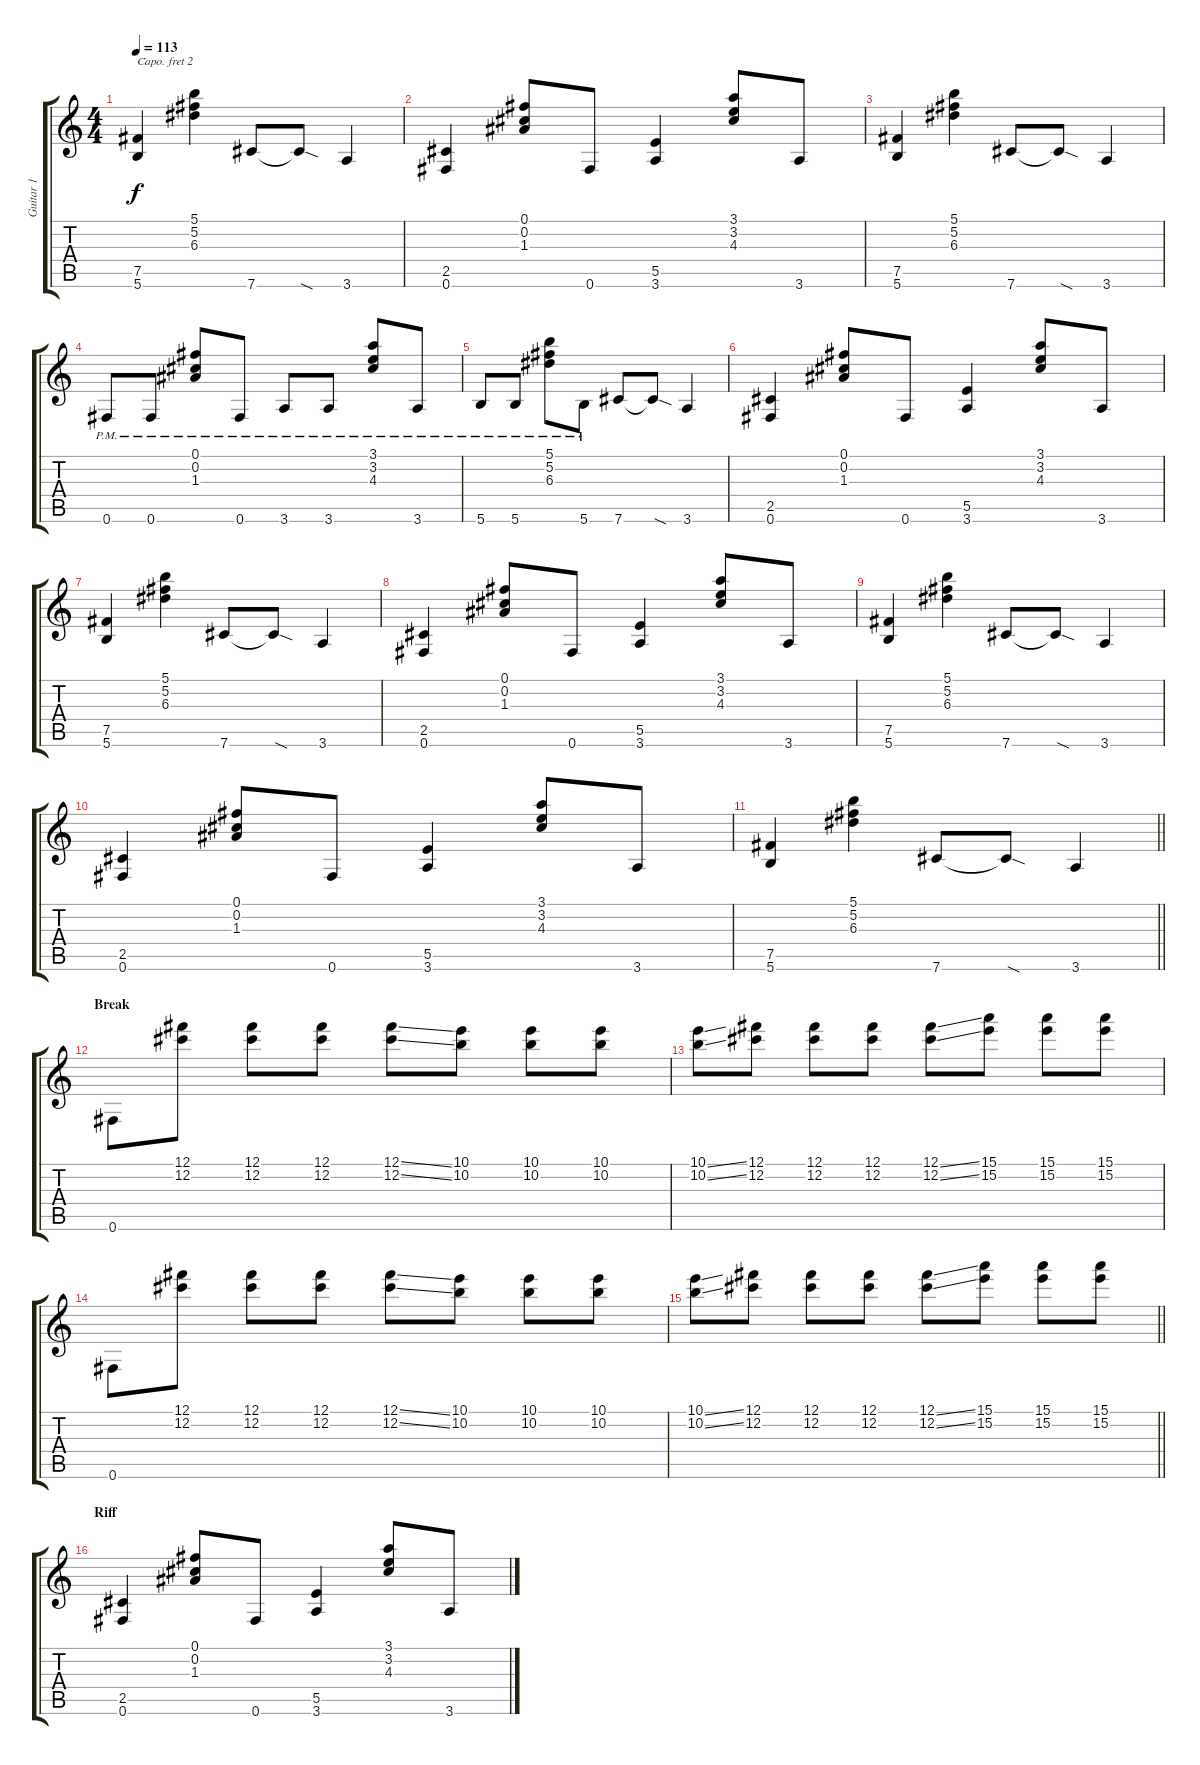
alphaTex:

\track ("Guitar 1" "Guitar 1") {instrument overdrivenguitar}
\staff {score tabs}
\capo 2
\tuning (E4 B3 G3 D3 A2 E2) {hide}
\ts (4 4)
\tempo 113
\clef g2
\ks c
(7.5 5.6).4{dy f} (5.1 5.2 6.3).4 7.6.8 7.6{sod t}.8 3.6.4 |
(2.5 0.6).4 (0.1 0.2 1.3).8 0.6.8 (5.5 3.6).4 (3.1 3.2 4.3).8 3.6.8 |
(7.5 5.6).4 (5.1 5.2 6.3).4 7.6.8 7.6{sod t}.8 3.6.4 |
0.6{pm}.8 0.6{pm}.8 (0.1{pm} 0.2{pm} 1.3{pm}).8 0.6{pm}.8 3.6{pm}.8 3.6{pm}.8 (3.1{pm} 3.2{pm} 4.3{pm}).8 3.6{pm}.8 |
5.6{pm}.8 5.6{pm}.8 (5.1{pm} 5.2{pm} 6.3{pm}).8 5.6{pm}.8 7.6.8 7.6{sod t}.8 3.6.4 |
(2.5 0.6).4 (0.1 0.2 1.3).8 0.6.8 (5.5 3.6).4 (3.1 3.2 4.3).8 3.6.8 |
(7.5 5.6).4 (5.1 5.2 6.3).4 7.6.8 7.6{sod t}.8 3.6.4 |
(2.5 0.6).4 (0.1 0.2 1.3).8 0.6.8 (5.5 3.6).4 (3.1 3.2 4.3).8 3.6.8 |
(7.5 5.6).4 (5.1 5.2 6.3).4 7.6.8 7.6{sod t}.8 3.6.4 |
(2.5 0.6).4 (0.1 0.2 1.3).8 0.6.8 (5.5 3.6).4 (3.1 3.2 4.3).8 3.6.8 |
\barLineRight lightlight
(7.5 5.6).4 (5.1 5.2 6.3).4 7.6.8 7.6{sod t}.8 3.6.4 |
\section ("" "Break")
0.6.8 (12.1 12.2).8 (12.1 12.2).8 (12.1 12.2).8 (12.1{ss} 12.2{ss}).8 (10.1 10.2).8 (10.1 10.2).8 (10.1 10.2).8 |
(10.1{ss} 10.2{ss}).8 (12.1 12.2).8 (12.1 12.2).8 (12.1 12.2).8 (12.1{ss} 12.2{ss}).8 (15.1 15.2).8 (15.1 15.2).8 (15.1 15.2).8 |
0.6.8 (12.1 12.2).8 (12.1 12.2).8 (12.1 12.2).8 (12.1{ss} 12.2{ss}).8 (10.1 10.2).8 (10.1 10.2).8 (10.1 10.2).8 |
\barLineRight lightlight
(10.1{ss} 10.2{ss}).8 (12.1 12.2).8 (12.1 12.2).8 (12.1 12.2).8 (12.1{ss} 12.2{ss}).8 (15.1 15.2).8 (15.1 15.2).8 (15.1 15.2).8 |
\section ("" "Riff")
(2.5 0.6).4 (0.1 0.2 1.3).8 0.6.8 (5.5 3.6).4 (3.1 3.2 4.3).8 3.6.8
